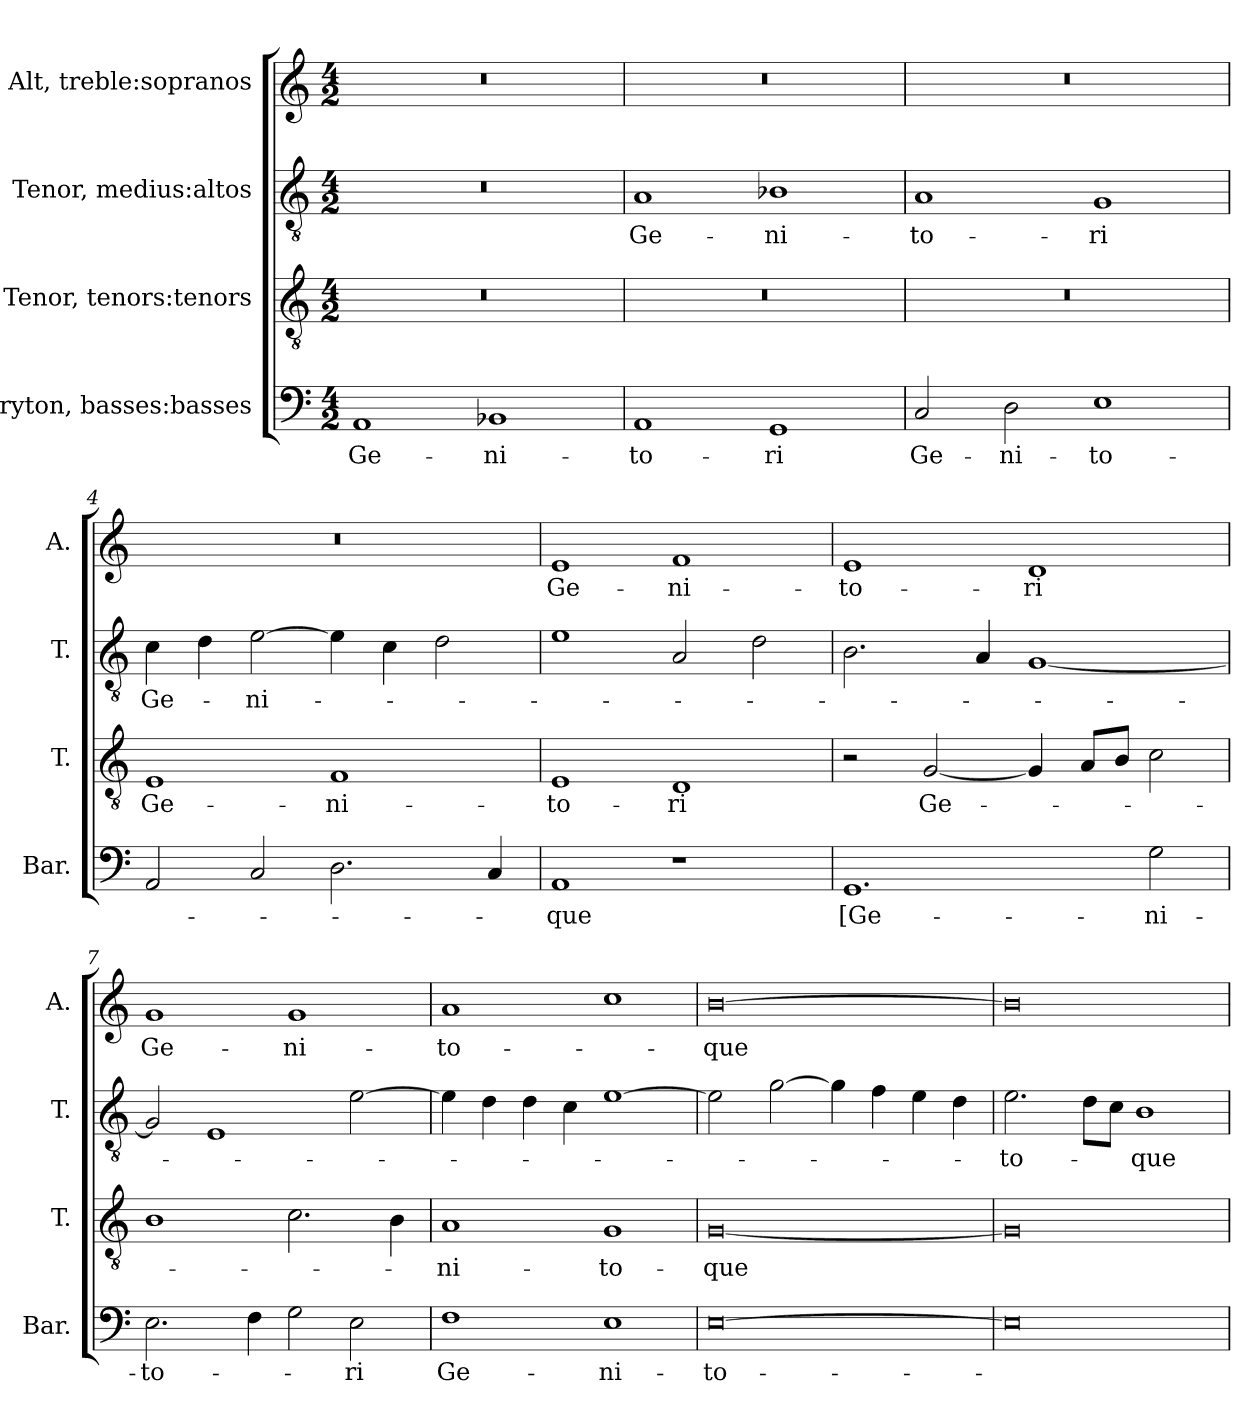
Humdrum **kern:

**kern	**text	**kern	**text	**kern	**text	**kern	**text
*part4	*part4	*part3	*part3	*part2	*part2	*part1	*part1
*staff4	*staff4	*staff3	*staff3	*staff2	*staff2	*staff1	*staff1
*I"Baryton, basses:basses	*	*I"Tenor, tenors:tenors	*	*I"Tenor, medius:altos	*	*I"Alt, treble:sopranos	*
*I'Bar.	*	*I'T.	*	*I'T.	*	*I'A.	*
*clefF4	*	*clefGv2	*	*clefGv2	*	*clefG2	*
*k[]	*	*k[]	*	*k[]	*	*k[]	*
*M4/2	*	*M4/2	*	*M4/2	*	*M4/2	*
*MM344	*	*MM344	*	*MM344	*	*MM344	*
=1	=1	=1	=1	=1	=1	=1	=1
!	!LO:LY:b	!	!	!	!	!	!
1AA	Ge-	0r	.	0r	.	0r	.
!	!LO:LY:b	!	!	!	!	!	!
1BB-X	-ni-	.	.	.	.	.	.
=2	=2	=2	=2	=2	=2	=2	=2
!	!LO:LY:b	!	!	!	!LO:LY:b	!	!
1AA	-to-	0r	.	1A	Ge-	0r	.
!	!LO:LY:b	!	!	!	!LO:LY:b	!	!
1GG	-ri	.	.	1B-X	-ni-	.	.
=3	=3	=3	=3	=3	=3	=3	=3
!	!LO:LY:b	!	!	!	!LO:LY:b	!	!
2C/	Ge-	0r	.	1A	-to-	0r	.
!	!LO:LY:b	!	!	!	!	!	!
2D\	-ni-	.	.	.	.	.	.
!	!LO:LY:b	!	!	!	!LO:LY:b	!	!
1E	-to-	.	.	1G	-ri	.	.
=4	=4	=4	=4	=4	=4	=4	=4
!	!	!	!LO:LY:b	!	!LO:LY:b	!	!
2AA/	.	1E	Ge-	4c\	Ge-	0r	.
.	.	.	.	4d\	.	.	.
!	!	!	!	!	!LO:LY:b	!	!
2C/	.	.	.	[2e\	-ni-	.	.
!	!	!	!LO:LY:b	!	!	!	!
2.D\	.	1F	-ni-	4e\]	.	.	.
.	.	.	.	4c\	.	.	.
.	.	.	.	2d\	.	.	.
4C/	.	.	.	.	.	.	.
=5	=5	=5	=5	=5	=5	=5	=5
!	!LO:LY:b	!	!LO:LY:b	!	!	!	!LO:LY:b
1AA	-que	1E	-to-	1e	.	1e	Ge-
!	!	!	!LO:LY:b	!	!	!	!LO:LY:b
1r	.	1D	-ri	2A/	.	1f	-ni-
.	.	.	.	2d\	.	.	.
!!LO:LB:g=z
=6	=6	=6	=6	=6	=6	=6	=6
!	!LO:LY:b	!	!	!	!	!	!LO:LY:b
1.GG	[Ge-	2r	.	2.B\	.	1e	-to-
!	!	!	!LO:LY:b	!	!	!	!
.	.	[2G/	Ge-	.	.	.	.
.	.	.	.	4A/	.	.	.
!	!	!	!	!	!	!	!LO:LY:b
.	.	4G/]	.	[1G	.	1d	-ri
.	.	8A/L	.	.	.	.	.
.	.	8B/J	.	.	.	.	.
!	!LO:LY:b	!	!	!	!	!	!
2G\	-ni-	2c\	.	.	.	.	.
=7	=7	=7	=7	=7	=7	=7	=7
!	!LO:LY:b	!	!	!	!	!	!LO:LY:b
2.E\	-to-	1B	.	2G/]	.	1g	Ge-
.	.	.	.	1E	.	.	.
4F\	.	.	.	.	.	.	.
!	!	!	!	!	!	!	!LO:LY:b
2G\	.	2.c\	.	.	.	1g	-ni-
!	!LO:LY:b	!	!	!	!	!	!
2E\	-ri	.	.	[2e\	.	.	.
.	.	4B\	.	.	.	.	.
=8	=8	=8	=8	=8	=8	=8	=8
!	!LO:LY:b	!	!LO:LY:b	!	!	!	!LO:LY:b
1F	Ge-	1A	-ni-	4e\]	.	1a	-to-
.	.	.	.	4d\	.	.	.
.	.	.	.	4d\	.	.	.
.	.	.	.	4c\	.	.	.
!	!LO:LY:b	!	!LO:LY:b	!	!	!	!
1E	-ni-	1G	-to-	[1e	.	1cc	.
=9	=9	=9	=9	=9	=9	=9	=9
!	!LO:LY:b	!	!LO:LY:b	!	!	!	!LO:LY:b
[0E	-to-	[0G	-que	2e\]	.	[0b	-que
.	.	.	.	[2g\	.	.	.
.	.	.	.	4g\]	.	.	.
.	.	.	.	4f\	.	.	.
.	.	.	.	4e\	.	.	.
.	.	.	.	4d\	.	.	.
=10	=10	=10	=10	=10	=10	=10	=10
!	!	!	!	!	!LO:LY:b	!	!
0E]	.	0G]	.	2.e\	-to-	0b]	.
.	.	.	.	8d\L	.	.	.
.	.	.	.	8c\J	.	.	.
!	!	!	!	!	!LO:LY:b	!	!
.	.	.	.	1B	-que	.	.
=	=	=	=	=	=	=	=
*-	*-	*-	*-	*-	*-	*-	*-
